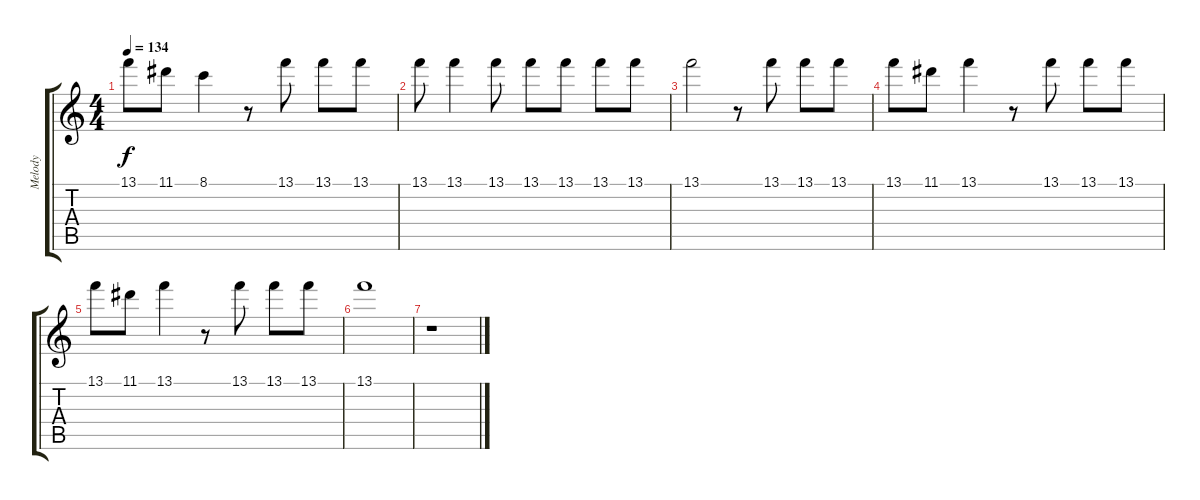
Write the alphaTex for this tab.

\track ("Melody" "Melody") {instrument electricguitarclean}
\staff {score tabs}
\tuning (E4 B3 G3 D3 A2 E2) {hide}
\ts (4 4)
\tempo 134
\clef g2
\ks c
13.1.8{dy f} 11.1.8 8.1.4 r.8 13.1.8 13.1.8 13.1.8 |
13.1.8 13.1.4 13.1.8 13.1.8 13.1.8 13.1.8 13.1.8 |
13.1.2 r.8 13.1.8 13.1.8 13.1.8 |
13.1.8 11.1.8 13.1.4 r.8 13.1.8 13.1.8 13.1.8 |
13.1.8 11.1.8 13.1.4 r.8 13.1.8 13.1.8 13.1.8 |
13.1.1 |
r.1
